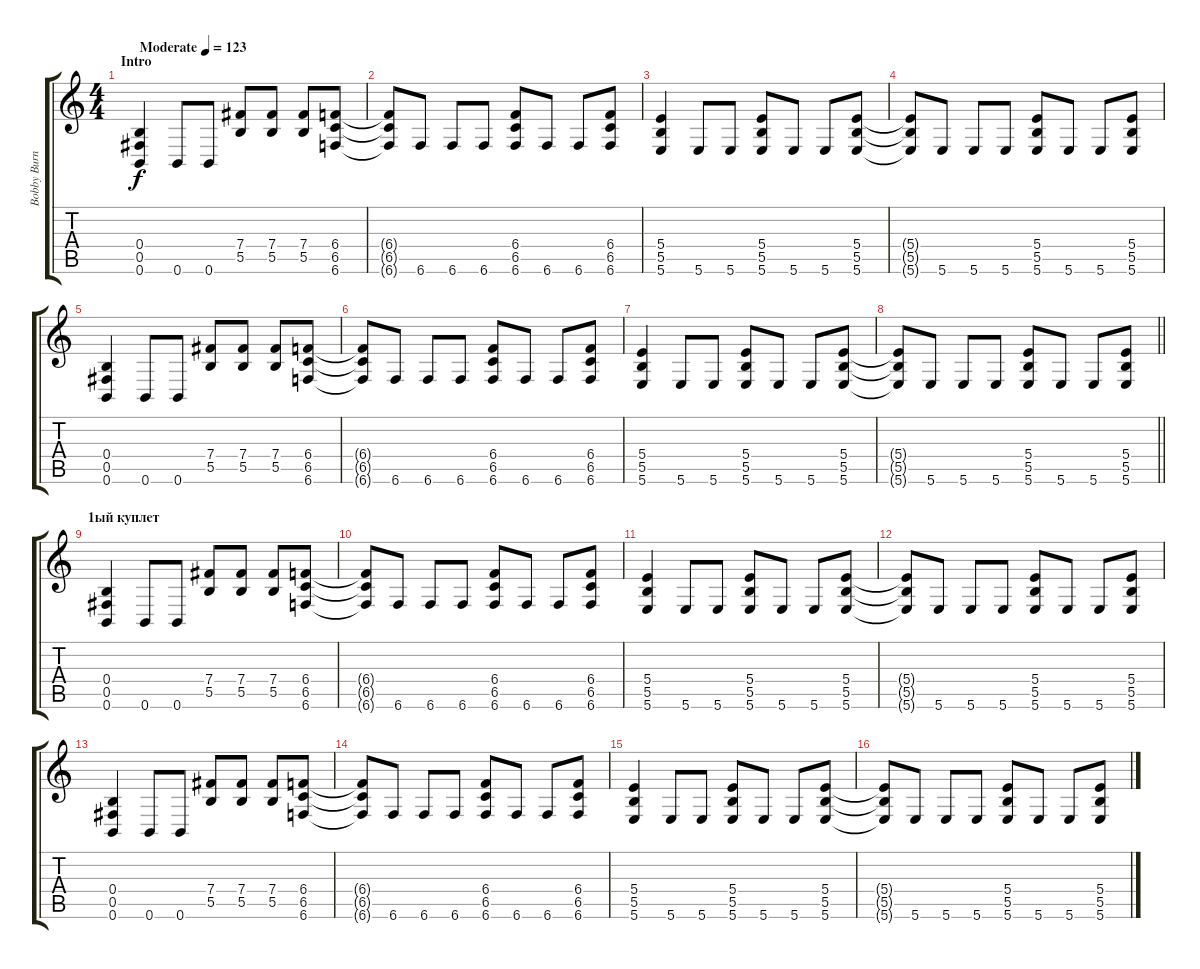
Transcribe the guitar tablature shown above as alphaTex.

\track ("Bobby Burns" "Bobby Burn") {instrument electricguitarclean}
\staff {score tabs}
\tuning (Db4 Ab3 E3 B2 Gb2 B1) {hide}
\ts (4 4)
\section ("" "Intro")
\tempo (123 "Moderate")
\clef g2
\ks c
(0.4 0.5 0.6).4{dy f instrument electricguitarclean} 0.6.8 0.6.8 (7.4 5.5).8 (7.4 5.5).8 (7.4 5.5).8 (6.4 6.5 6.6).8 |
(6.4{t} 6.5{t} 6.6{t}).8 6.6.8 6.6.8 6.6.8 (6.4 6.5 6.6).8 6.6.8 6.6.8 (6.4 6.5 6.6).8 |
(5.4 5.5 5.6).4 5.6.8 5.6.8 (5.4 5.5 5.6).8 5.6.8 5.6.8 (5.4 5.5 5.6).8 |
(5.4{t} 5.5{t} 5.6{t}).8 5.6.8 5.6.8 5.6.8 (5.4 5.5 5.6).8 5.6.8 5.6.8 (5.4 5.5 5.6).8 |
(0.4 0.5 0.6).4 0.6.8 0.6.8 (7.4 5.5).8 (7.4 5.5).8 (7.4 5.5).8 (6.4 6.5 6.6).8 |
(6.4{t} 6.5{t} 6.6{t}).8 6.6.8 6.6.8 6.6.8 (6.4 6.5 6.6).8 6.6.8 6.6.8 (6.4 6.5 6.6).8 |
(5.4 5.5 5.6).4 5.6.8 5.6.8 (5.4 5.5 5.6).8 5.6.8 5.6.8 (5.4 5.5 5.6).8 |
\barLineRight lightlight
(5.4{t} 5.5{t} 5.6{t}).8 5.6.8 5.6.8 5.6.8 (5.4 5.5 5.6).8 5.6.8 5.6.8 (5.4 5.5 5.6).8 |
\section ("" "1ый куплет")
(0.4 0.5 0.6).4 0.6.8 0.6.8 (7.4 5.5).8 (7.4 5.5).8 (7.4 5.5).8 (6.4 6.5 6.6).8 |
(6.4{t} 6.5{t} 6.6{t}).8 6.6.8 6.6.8 6.6.8 (6.4 6.5 6.6).8 6.6.8 6.6.8 (6.4 6.5 6.6).8 |
(5.4 5.5 5.6).4 5.6.8 5.6.8 (5.4 5.5 5.6).8 5.6.8 5.6.8 (5.4 5.5 5.6).8 |
(5.4{t} 5.5{t} 5.6{t}).8 5.6.8 5.6.8 5.6.8 (5.4 5.5 5.6).8 5.6.8 5.6.8 (5.4 5.5 5.6).8 |
(0.4 0.5 0.6).4 0.6.8 0.6.8 (7.4 5.5).8 (7.4 5.5).8 (7.4 5.5).8 (6.4 6.5 6.6).8 |
(6.4{t} 6.5{t} 6.6{t}).8 6.6.8 6.6.8 6.6.8 (6.4 6.5 6.6).8 6.6.8 6.6.8 (6.4 6.5 6.6).8 |
(5.4 5.5 5.6).4 5.6.8 5.6.8 (5.4 5.5 5.6).8 5.6.8 5.6.8 (5.4 5.5 5.6).8 |
(5.4{t} 5.5{t} 5.6{t}).8 5.6.8 5.6.8 5.6.8 (5.4 5.5 5.6).8 5.6.8 5.6.8 (5.4 5.5 5.6).8
